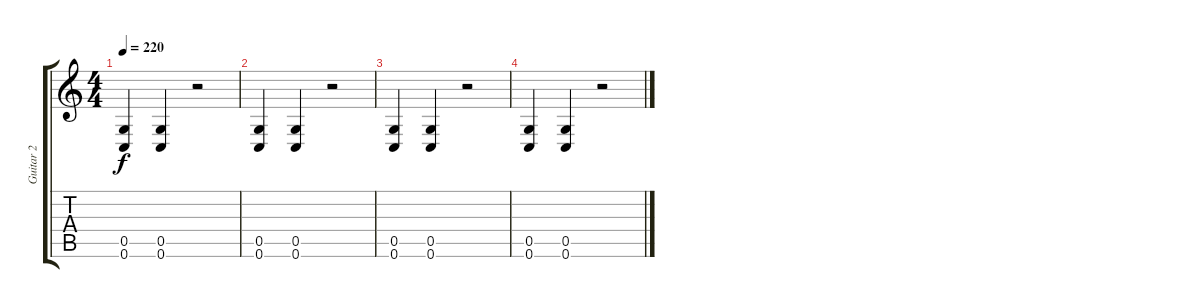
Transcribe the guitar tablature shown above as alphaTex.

\track ("Guitar 2" "Guitar 2") {instrument distortionguitar}
\staff {score tabs}
\tuning (D4 A3 F3 C3 G2 C2) {hide}
\ts (4 4)
\tempo 220
\clef g2
\ks c
(0.5 0.6).4{dy f} (0.5 0.6).4 r.2 |
(0.5 0.6).4 (0.5 0.6).4 r.2 |
(0.5 0.6).4 (0.5 0.6).4 r.2 |
(0.5 0.6).4 (0.5 0.6).4 r.2
